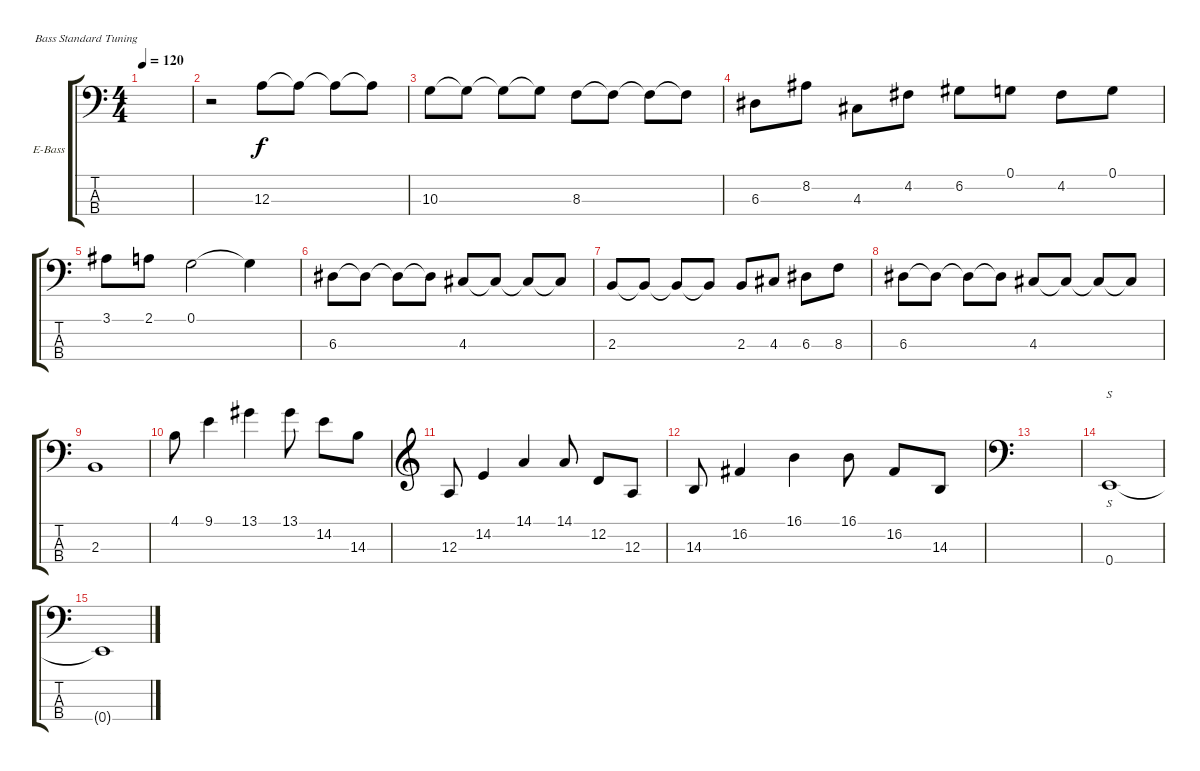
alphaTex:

\defaultSystemsLayout 4
\bracketExtendMode groupsimilarinstruments
\firstSystemTrackNameOrientation horizontal
\otherSystemsTrackNameOrientation horizontal
\track ("Electric Bass" "E-Bass") {instrument electricbassfinger}
\staff {score tabs}
\tuning (G2 D2 A1 E1)
\ts (4 4)
\tempo 120
\clef f4
\ks c
|
r.2 12.3.8 12.3{t}.8 12.3{t}.8 12.3{t}.8 |
10.3.8 10.3{t}.8 10.3{t}.8 10.3{t}.8 8.3.8 8.3{t}.8 8.3{t}.8 8.3{t}.8 |
6.3.8 8.2.8 4.3.8 4.2.8 6.2.8 0.1.8 4.2.8 0.1.8 |
3.1.8 2.1.8 0.1.2 0.1{t}.4 |
6.3.8 6.3{t}.8 6.3{t}.8 6.3{t}.8 4.3.8 4.3{t}.8 4.3{t}.8 4.3{t}.8 |
2.3.8 2.3{t}.8 2.3{t}.8 2.3{t}.8 2.3.8 4.3.8 6.3.8 8.3.8 |
6.3.8 6.3{t}.8 6.3{t}.8 6.3{t}.8 4.3.8 4.3{t}.8 4.3{t}.8 4.3{t}.8 |
2.3.1 |
4.1.8 9.1.4 13.1.4 13.1.8 14.2.8 14.3.8 |
\clef g2
12.3.8 14.2.4 14.1.4 14.1.8 12.2.8 12.3.8 |
14.3.8 16.2.4 16.1.4 16.1.8 16.2.8 14.3.8 |
\clef f4
|
0.4.1{s} |
0.4{t}.1
